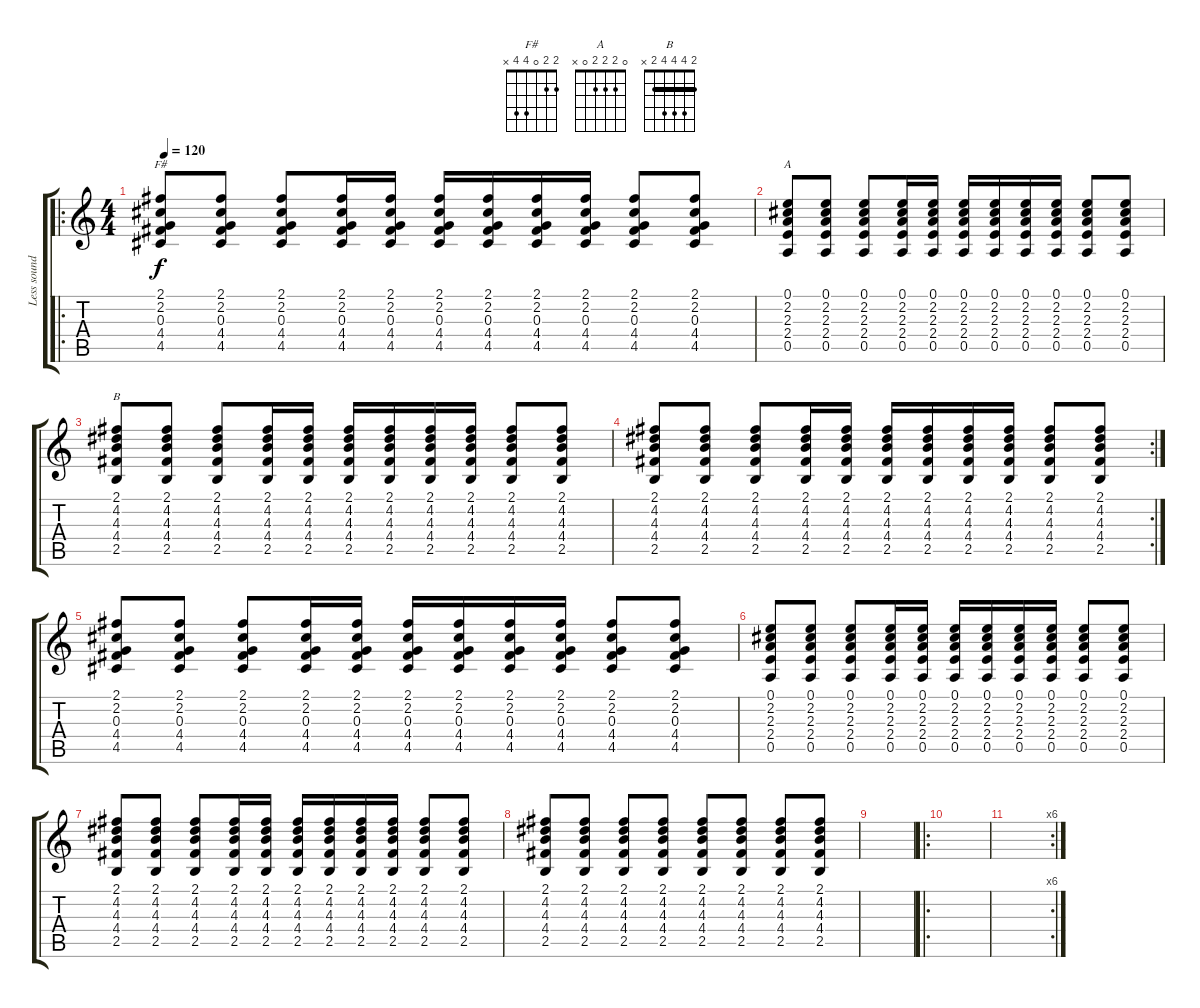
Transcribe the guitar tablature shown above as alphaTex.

\track ("Less sound Rhydm" "Less sound") {instrument acousticguitarsteel}
\staff {score tabs}
\tuning (E4 B3 G3 D3 A2 E2) {hide}
\chord ("F#" 2 2 0 4 4 x)
\chord ("A" 0 2 2 2 0 x)
\chord ("B" 2 4 4 4 2 x) {barre 2}
\ro
\ts (4 4)
\tempo 120
\clef g2
\ks c
(2.1 2.2 0.3 4.4 4.5).8{ch "F#" dy f} (2.1 2.2 0.3 4.4 4.5).8 (2.1 2.2 0.3 4.4 4.5).8 (2.1 2.2 0.3 4.4 4.5).16 (2.1 2.2 0.3 4.4 4.5).16 (2.1 2.2 0.3 4.4 4.5).16 (2.1 2.2 0.3 4.4 4.5).16 (2.1 2.2 0.3 4.4 4.5).16 (2.1 2.2 0.3 4.4 4.5).16 (2.1 2.2 0.3 4.4 4.5).8 (2.1 2.2 0.3 4.4 4.5).8 |
(0.1 2.2 2.3 2.4 0.5).8{ch "A"} (0.1 2.2 2.3 2.4 0.5).8 (0.1 2.2 2.3 2.4 0.5).8 (0.1 2.2 2.3 2.4 0.5).16 (0.1 2.2 2.3 2.4 0.5).16 (0.1 2.2 2.3 2.4 0.5).16 (0.1 2.2 2.3 2.4 0.5).16 (0.1 2.2 2.3 2.4 0.5).16 (0.1 2.2 2.3 2.4 0.5).16 (0.1 2.2 2.3 2.4 0.5).8 (0.1 2.2 2.3 2.4 0.5).8 |
(2.1 4.2 4.3 4.4 2.5).8{ch "B"} (2.1 4.2 4.3 4.4 2.5).8 (2.1 4.2 4.3 4.4 2.5).8 (2.1 4.2 4.3 4.4 2.5).16 (2.1 4.2 4.3 4.4 2.5).16 (2.1 4.2 4.3 4.4 2.5).16 (2.1 4.2 4.3 4.4 2.5).16 (2.1 4.2 4.3 4.4 2.5).16 (2.1 4.2 4.3 4.4 2.5).16 (2.1 4.2 4.3 4.4 2.5).8 (2.1 4.2 4.3 4.4 2.5).8 |
\rc 2
(2.1 4.2 4.3 4.4 2.5).8 (2.1 4.2 4.3 4.4 2.5).8 (2.1 4.2 4.3 4.4 2.5).8 (2.1 4.2 4.3 4.4 2.5).16 (2.1 4.2 4.3 4.4 2.5).16 (2.1 4.2 4.3 4.4 2.5).16 (2.1 4.2 4.3 4.4 2.5).16 (2.1 4.2 4.3 4.4 2.5).16 (2.1 4.2 4.3 4.4 2.5).16 (2.1 4.2 4.3 4.4 2.5).8 (2.1 4.2 4.3 4.4 2.5).8 |
(2.1 2.2 0.3 4.4 4.5).8 (2.1 2.2 0.3 4.4 4.5).8 (2.1 2.2 0.3 4.4 4.5).8 (2.1 2.2 0.3 4.4 4.5).16 (2.1 2.2 0.3 4.4 4.5).16 (2.1 2.2 0.3 4.4 4.5).16 (2.1 2.2 0.3 4.4 4.5).16 (2.1 2.2 0.3 4.4 4.5).16 (2.1 2.2 0.3 4.4 4.5).16 (2.1 2.2 0.3 4.4 4.5).8 (2.1 2.2 0.3 4.4 4.5).8 |
(0.1 2.2 2.3 2.4 0.5).8 (0.1 2.2 2.3 2.4 0.5).8 (0.1 2.2 2.3 2.4 0.5).8 (0.1 2.2 2.3 2.4 0.5).16 (0.1 2.2 2.3 2.4 0.5).16 (0.1 2.2 2.3 2.4 0.5).16 (0.1 2.2 2.3 2.4 0.5).16 (0.1 2.2 2.3 2.4 0.5).16 (0.1 2.2 2.3 2.4 0.5).16 (0.1 2.2 2.3 2.4 0.5).8 (0.1 2.2 2.3 2.4 0.5).8 |
(2.1 4.2 4.3 4.4 2.5).8 (2.1 4.2 4.3 4.4 2.5).8 (2.1 4.2 4.3 4.4 2.5).8 (2.1 4.2 4.3 4.4 2.5).16 (2.1 4.2 4.3 4.4 2.5).16 (2.1 4.2 4.3 4.4 2.5).16 (2.1 4.2 4.3 4.4 2.5).16 (2.1 4.2 4.3 4.4 2.5).16 (2.1 4.2 4.3 4.4 2.5).16 (2.1 4.2 4.3 4.4 2.5).8 (2.1 4.2 4.3 4.4 2.5).8 |
(2.1 4.2 4.3 4.4 2.5).8 (2.1 4.2 4.3 4.4 2.5).8 (2.1 4.2 4.3 4.4 2.5).8 (2.1 4.2 4.3 4.4 2.5).8 (2.1 4.2 4.3 4.4 2.5).8 (2.1 4.2 4.3 4.4 2.5).8 (2.1 4.2 4.3 4.4 2.5).8 (2.1 4.2 4.3 4.4 2.5).8 |
|
\ro
|
\rc 6
